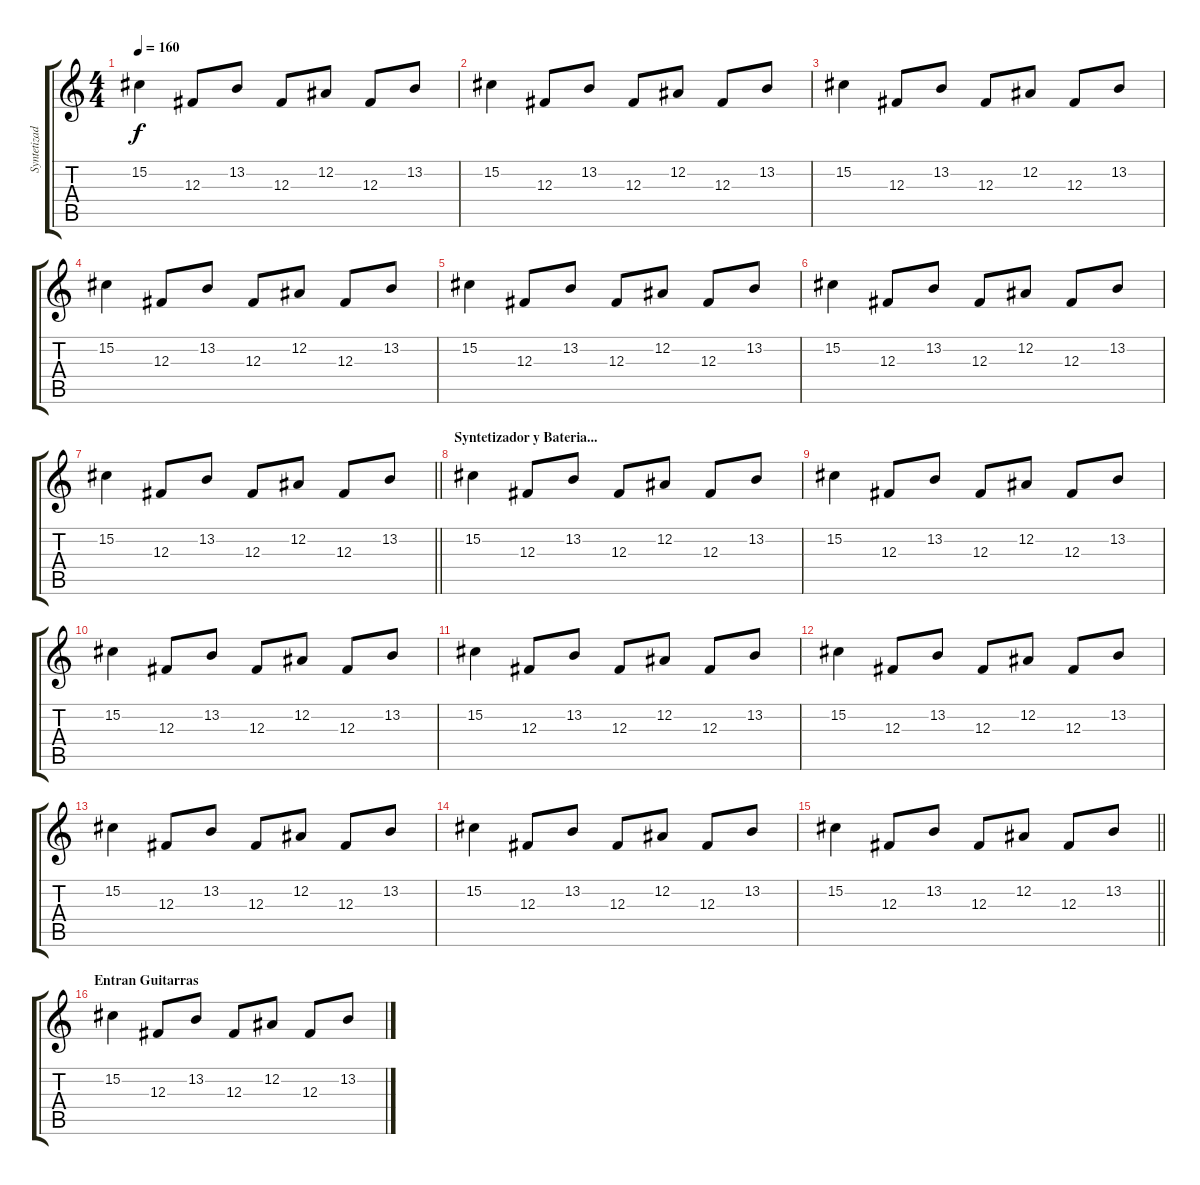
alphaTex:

\track ("Syntetizador" "Syntetizad") {instrument lead2sawtooth}
\staff {score tabs}
\tuning (Eb4 Bb3 Gb3 Db3 Ab2 Eb2) {hide}
\ts (4 4)
\tempo 160
\clef g2
\ks c
15.2.4{dy f} 12.3.8 13.2.8 12.3.8 12.2.8 12.3.8 13.2.8 |
15.2.4 12.3.8 13.2.8 12.3.8 12.2.8 12.3.8 13.2.8 |
15.2.4 12.3.8 13.2.8 12.3.8 12.2.8 12.3.8 13.2.8 |
15.2.4 12.3.8 13.2.8 12.3.8 12.2.8 12.3.8 13.2.8 |
15.2.4 12.3.8 13.2.8 12.3.8 12.2.8 12.3.8 13.2.8 |
15.2.4 12.3.8 13.2.8 12.3.8 12.2.8 12.3.8 13.2.8 |
\barLineRight lightlight
15.2.4 12.3.8 13.2.8 12.3.8 12.2.8 12.3.8 13.2.8 |
\section ("" "Syntetizador y Bateria...")
15.2.4 12.3.8 13.2.8 12.3.8 12.2.8 12.3.8 13.2.8 |
15.2.4 12.3.8 13.2.8 12.3.8 12.2.8 12.3.8 13.2.8 |
15.2.4 12.3.8 13.2.8 12.3.8 12.2.8 12.3.8 13.2.8 |
15.2.4 12.3.8 13.2.8 12.3.8 12.2.8 12.3.8 13.2.8 |
15.2.4 12.3.8 13.2.8 12.3.8 12.2.8 12.3.8 13.2.8 |
15.2.4 12.3.8 13.2.8 12.3.8 12.2.8 12.3.8 13.2.8 |
15.2.4 12.3.8 13.2.8 12.3.8 12.2.8 12.3.8 13.2.8 |
\barLineRight lightlight
15.2.4 12.3.8 13.2.8 12.3.8 12.2.8 12.3.8 13.2.8 |
\section ("" "Entran Guitarras")
15.2.4 12.3.8 13.2.8 12.3.8 12.2.8 12.3.8 13.2.8
